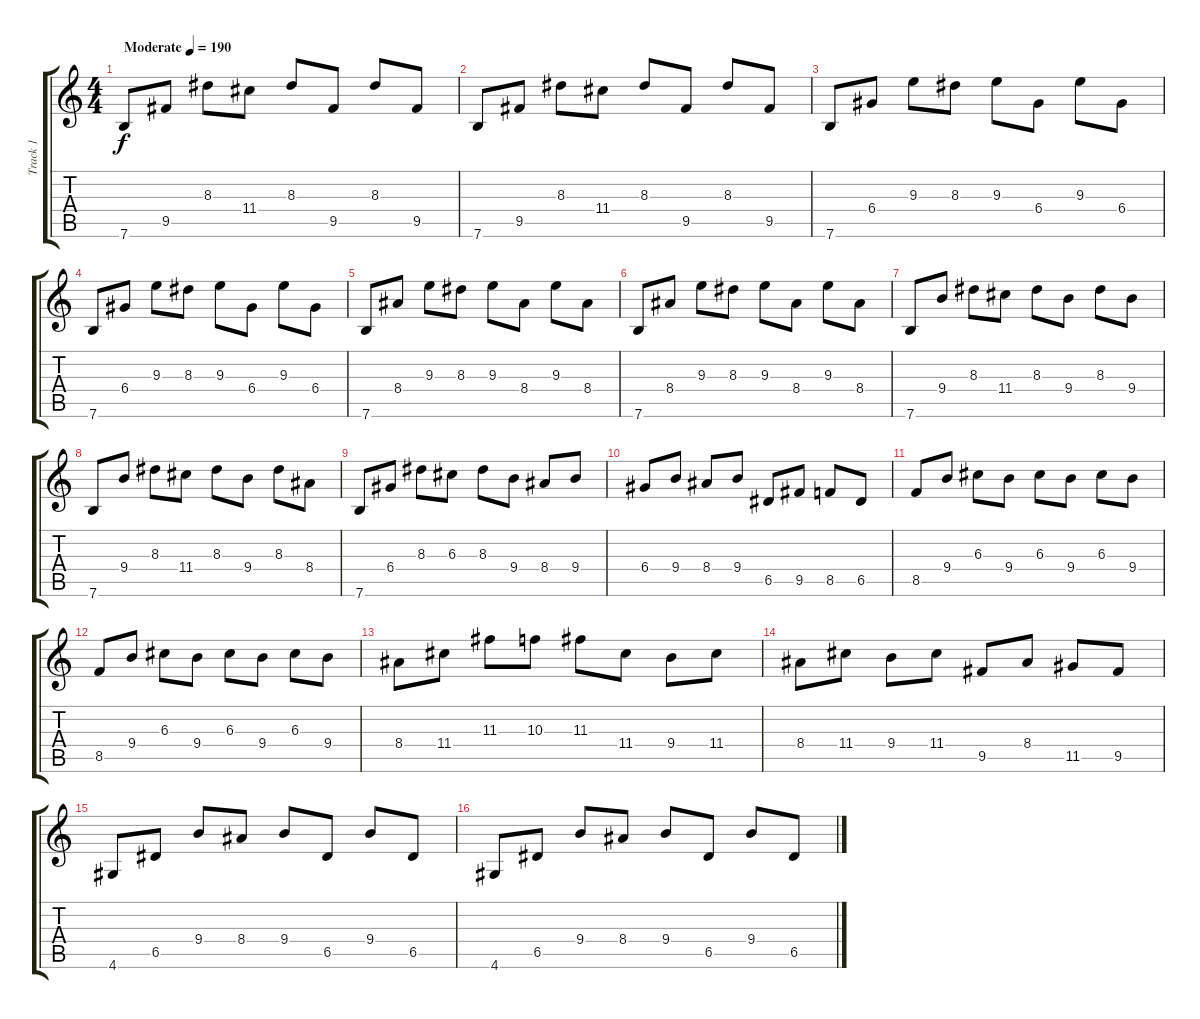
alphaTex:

\track ("Track 1" "Track 1") {instrument electricguitarjazz}
\staff {score tabs}
\tuning (E4 B3 G3 D3 A2 E2) {hide}
\ts (4 4)
\tempo (190 "Moderate")
\clef g2
\ks c
7.6.8{dy f instrument electricguitarjazz} 9.5.8 8.3.8 11.4.8 8.3.8 9.5.8 8.3.8 9.5.8 |
7.6.8 9.5.8 8.3.8 11.4.8 8.3.8 9.5.8 8.3.8 9.5.8 |
7.6.8 6.4.8 9.3.8 8.3.8 9.3.8 6.4.8 9.3.8 6.4.8 |
7.6.8 6.4.8 9.3.8 8.3.8 9.3.8 6.4.8 9.3.8 6.4.8 |
7.6.8 8.4.8 9.3.8 8.3.8 9.3.8 8.4.8 9.3.8 8.4.8 |
7.6.8 8.4.8 9.3.8 8.3.8 9.3.8 8.4.8 9.3.8 8.4.8 |
7.6.8 9.4.8 8.3.8 11.4.8 8.3.8 9.4.8 8.3.8 9.4.8 |
7.6.8 9.4.8 8.3.8 11.4.8 8.3.8 9.4.8 8.3.8 8.4.8 |
7.6.8 6.4.8 8.3.8 6.3.8 8.3.8 9.4.8 8.4.8 9.4.8 |
6.4.8 9.4.8 8.4.8 9.4.8 6.5.8 9.5.8 8.5.8 6.5.8 |
8.5.8 9.4.8 6.3.8 9.4.8 6.3.8 9.4.8 6.3.8 9.4.8 |
8.5.8 9.4.8 6.3.8 9.4.8 6.3.8 9.4.8 6.3.8 9.4.8 |
8.4.8 11.4.8 11.3.8 10.3.8 11.3.8 11.4.8 9.4.8 11.4.8 |
8.4.8 11.4.8 9.4.8 11.4.8 9.5.8 8.4.8 11.5.8 9.5.8 |
4.6.8 6.5.8 9.4.8 8.4.8 9.4.8 6.5.8 9.4.8 6.5.8 |
4.6.8 6.5.8 9.4.8 8.4.8 9.4.8 6.5.8 9.4.8 6.5.8
